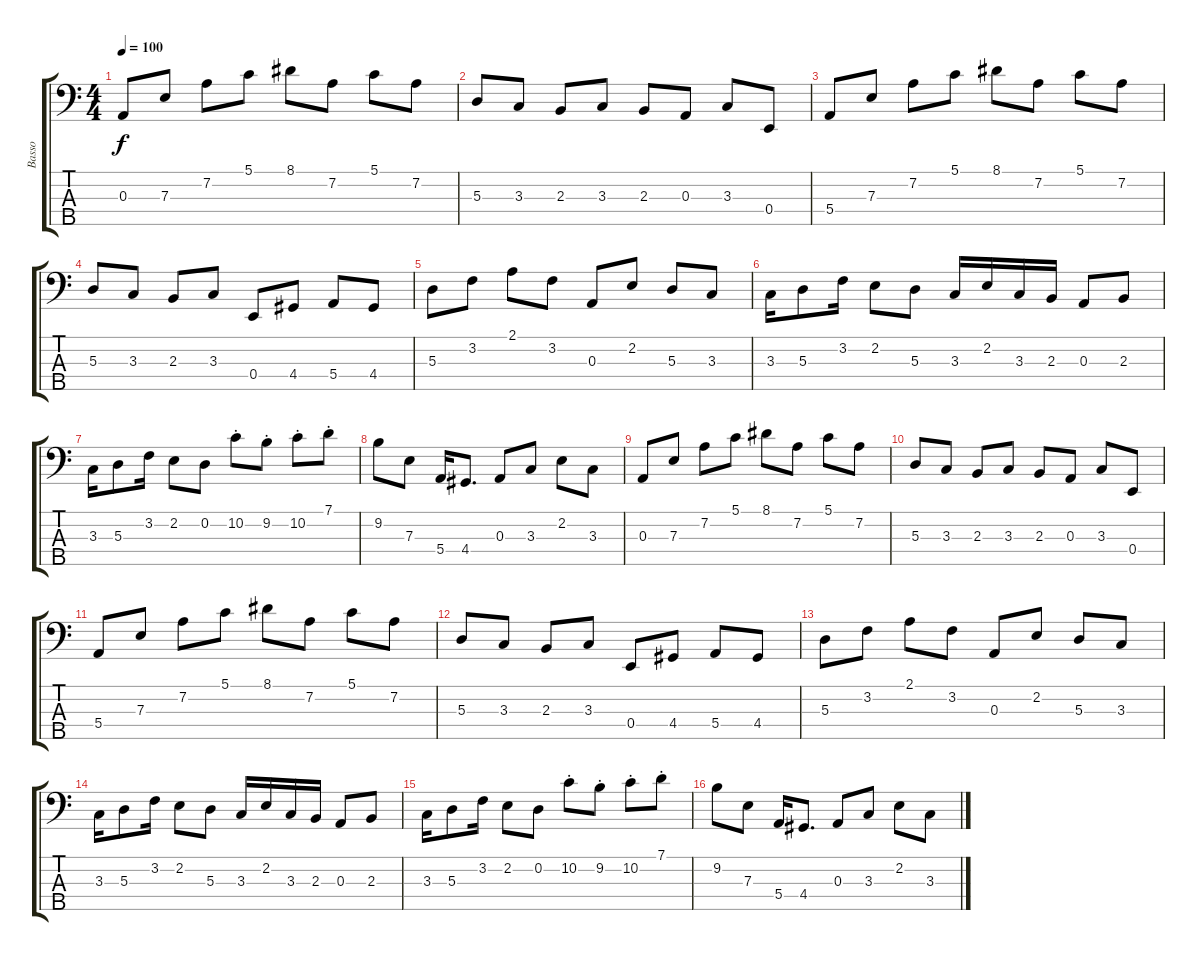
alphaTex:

\track ("Basso" "Basso") {instrument fretlessbass}
\staff {score tabs}
\tuning (G2 D2 A1 E1 B0) {hide}
\ts (4 4)
\tempo 100
\clef f4
\ks c
0.3.8{dy f} 7.3.8 7.2.8 5.1.8 8.1.8 7.2.8 5.1.8 7.2.8 |
5.3.8 3.3.8 2.3.8 3.3.8 2.3.8 0.3.8 3.3.8 0.4.8 |
5.4.8 7.3.8 7.2.8 5.1.8 8.1.8 7.2.8 5.1.8 7.2.8 |
5.3.8 3.3.8 2.3.8 3.3.8 0.4.8 4.4.8 5.4.8 4.4.8 |
5.3.8 3.2.8 2.1.8 3.2.8 0.3.8 2.2.8 5.3.8 3.3.8 |
3.3.16 5.3.8 3.2.16 2.2.8 5.3.8 3.3.16 2.2.16 3.3.16 2.3.16 0.3.8 2.3.8 |
3.3.16 5.3.8 3.2.16 2.2.8 0.2.8 10.2{st}.8 9.2{st}.8 10.2{st}.8 7.1{st}.8 |
9.2.8 7.3.8 5.4.16 4.4.8{d} 0.3.8 3.3.8 2.2.8 3.3.8 |
0.3.8 7.3.8 7.2.8 5.1.8 8.1.8 7.2.8 5.1.8 7.2.8 |
5.3.8 3.3.8 2.3.8 3.3.8 2.3.8 0.3.8 3.3.8 0.4.8 |
5.4.8 7.3.8 7.2.8 5.1.8 8.1.8 7.2.8 5.1.8 7.2.8 |
5.3.8 3.3.8 2.3.8 3.3.8 0.4.8 4.4.8 5.4.8 4.4.8 |
5.3.8 3.2.8 2.1.8 3.2.8 0.3.8 2.2.8 5.3.8 3.3.8 |
3.3.16 5.3.8 3.2.16 2.2.8 5.3.8 3.3.16 2.2.16 3.3.16 2.3.16 0.3.8 2.3.8 |
3.3.16 5.3.8 3.2.16 2.2.8 0.2.8 10.2{st}.8 9.2{st}.8 10.2{st}.8 7.1{st}.8 |
9.2.8 7.3.8 5.4.16 4.4.8{d} 0.3.8 3.3.8 2.2.8 3.3.8
